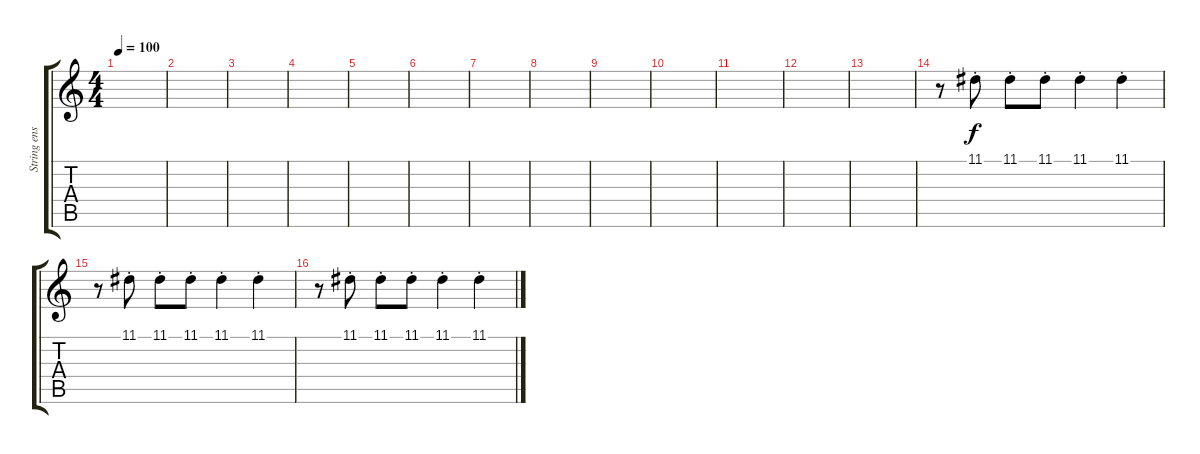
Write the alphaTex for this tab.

\track ("String ensemble" "String ens") {instrument stringensemble1}
\staff {score tabs}
\tuning (E4 B3 G3 D3 A2 E2) {hide}
\ts (4 4)
\tempo 100
\clef g2
\ks c
|
|
|
|
|
|
|
|
|
|
|
|
|
r.8 11.1{st}.8 11.1{st}.8 11.1{st}.8 11.1{st}.4 11.1{st}.4 |
r.8 11.1{st}.8 11.1{st}.8 11.1{st}.8 11.1{st}.4 11.1{st}.4 |
r.8 11.1{st}.8 11.1{st}.8 11.1{st}.8 11.1{st}.4 11.1{st}.4
